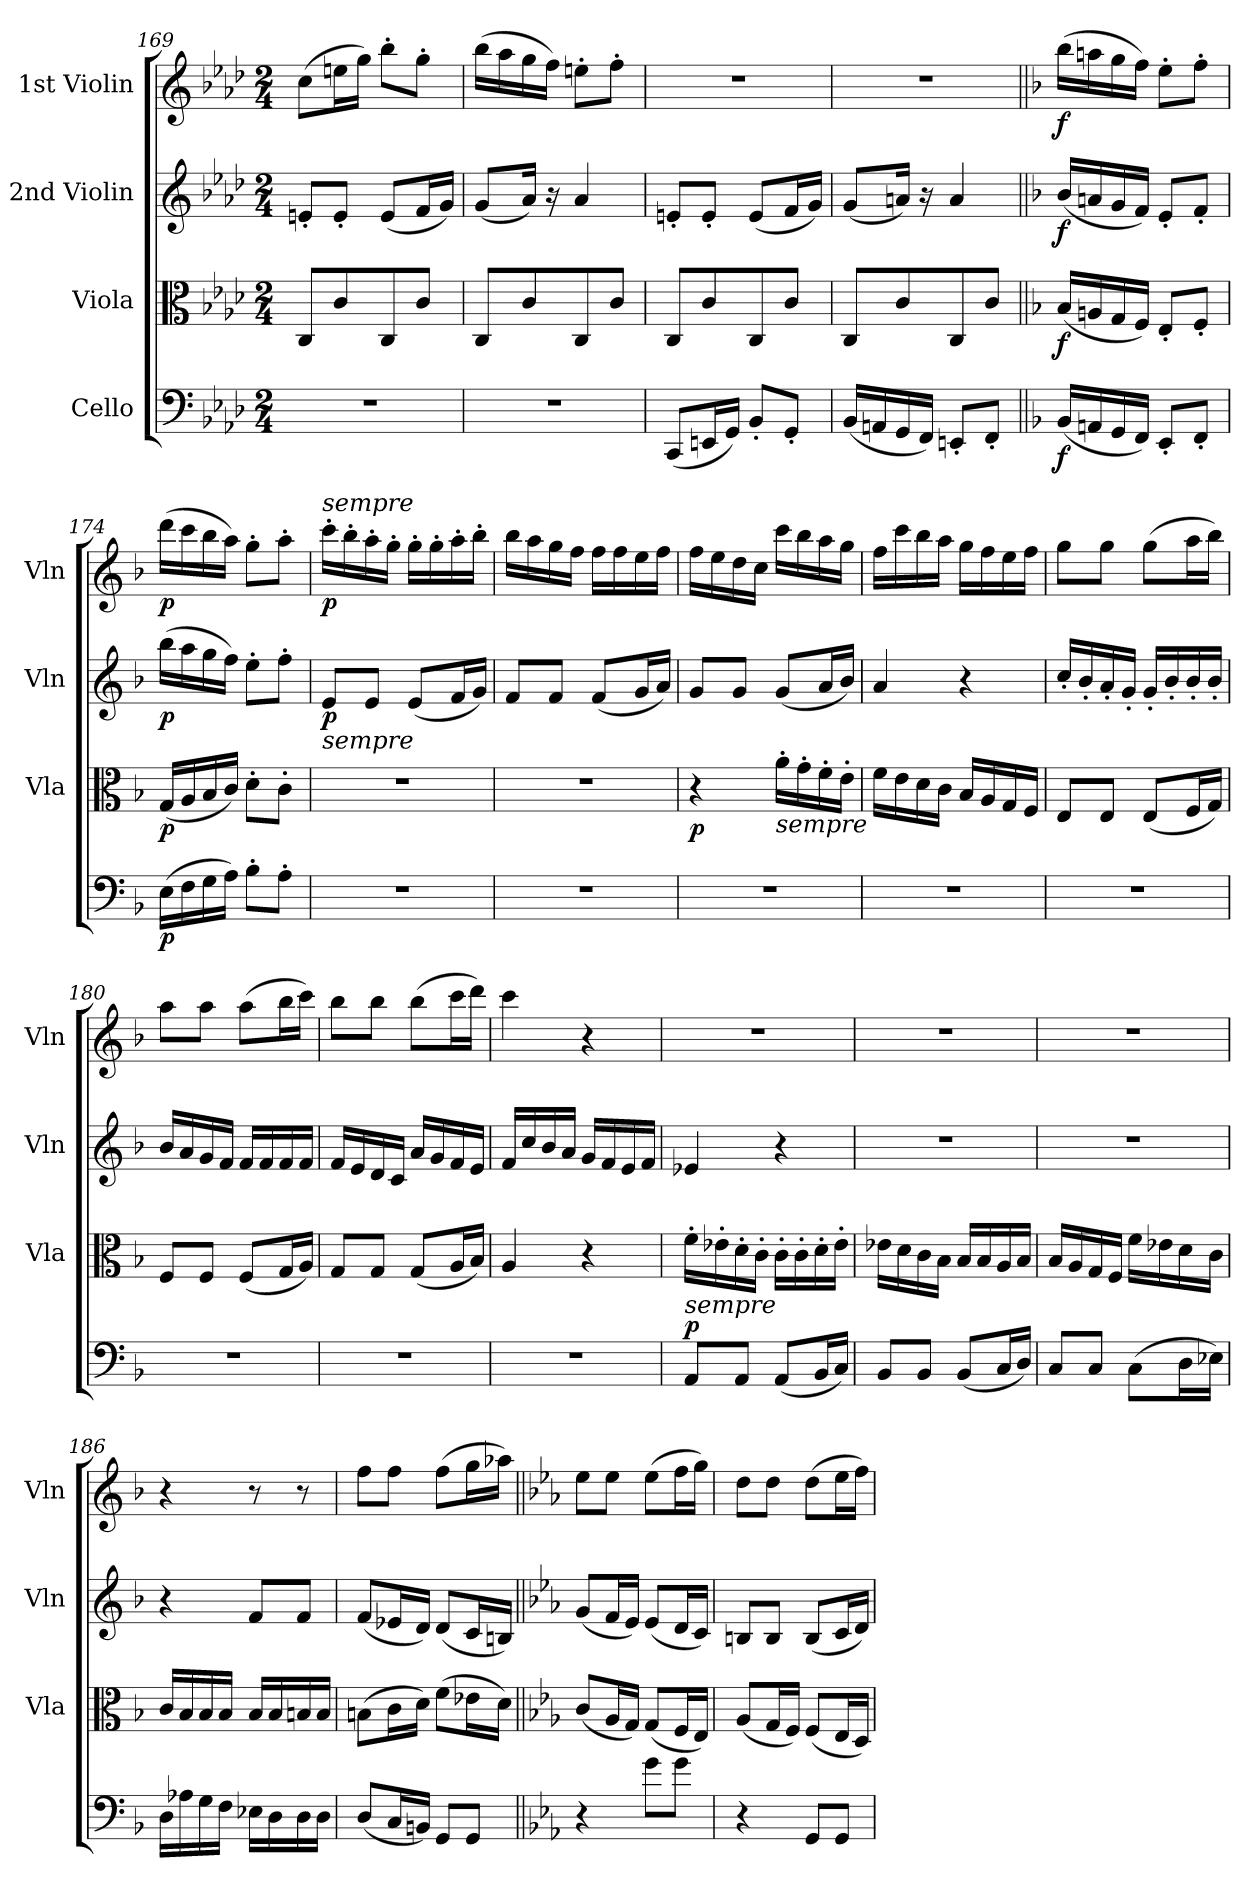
**kern	**dynam	**kern	**dynam	**kern	**dynam	**kern	**dynam
*part4	*part4	*part3	*part3	*part2	*part2	*part1	*part1
*staff4	*staff4	*staff3	*staff3	*staff2	*staff2	*staff1	*staff1
*I"Cello	*	*I"Viola	*	*I"2nd Violin	*	*I"1st Violin	*
*	*	*I'Vla	*	*I'Vln	*	*I'Vln	*
*clefF4	*	*clefC3	*	*clefG2	*	*clefG2	*
*k[b-e-a-d-]	*	*k[b-e-a-d-]	*	*k[b-e-a-d-]	*	*k[b-e-a-d-]	*
*A-:	*	*A-:	*	*A-:	*	*A-:	*
*M2/4	*	*M2/4	*	*M2/4	*	*M2/4	*
=169	=169	=169	=169	=169	=169	=169	=169
2r	.	8CL	.	8en'L	.	(8ccL	.
.	.	8c	.	8e'J	.	16eenL	.
.	.	.	.	.	.	16ggJJ)	.
.	.	8C	.	(8eL	.	8bb-'L	.
.	.	8cJ	.	16fL	.	8gg'J	.
.	.	.	.	16gJJ)	.	.	.
=170	=170	=170	=170	=170	=170	=170	=170
2r	.	8CL	.	(8gL	.	(16bb-LL	.
.	.	.	.	.	.	16aa-	.
.	.	8c	.	16a-Jk)	.	16gg	.
.	.	.	.	16r	.	16ffJJ)	.
.	.	8C	.	4a-	.	8een'L	.
.	.	8cJ	.	.	.	8ff'J	.
=171	=171	=171	=171	=171	=171	=171	=171
(8CCL	.	8CL	.	8en'L	.	2r	.
16EEnL	.	8c	.	8e'J	.	.	.
16GGJJ)	.	.	.	.	.	.	.
8BB-'L	.	8C	.	(8eL	.	.	.
8GG'J	.	8cJ	.	16fL	.	.	.
.	.	.	.	16gJJ)	.	.	.
=172	=172	=172	=172	=172	=172	=172	=172
(16BB-LL	.	8CL	.	(8gL	.	2r	.
16AAn	.	.	.	.	.	.	.
16GG	.	8c	.	16anJk)	.	.	.
16FFJJ)	.	.	.	16r	.	.	.
8EEn'L	.	8C	.	4a	.	.	.
8FF'J	.	8cJ	.	.	.	.	.
=173||	=173||	=173||	=173||	=173||	=173||	=173||	=173||
*k[b-]	*	*k[b-]	*	*k[b-]	*	*k[b-]	*
*F:	*	*F:	*	*F:	*	*F:	*
(16BB-LL	f	(16B-LL	f	(16b-LL	f	(16bb-LL	f
16AAn	.	16An	.	16an	.	16aan	.
16GG	.	16G	.	16g	.	16gg	.
16FFJJ)	.	16FJJ)	.	16fJJ)	.	16ffJJ)	.
8EE'L	.	8E'L	.	8e'L	.	8ee'L	.
8FF'J	.	8F'J	.	8f'J	.	8ff'J	.
=174	=174	=174	=174	=174	=174	=174	=174
(16ELL	p	(16GLL	p	(16bb-LL	p	(16dddLL	p
16F	.	16A	.	16aa	.	16ccc	.
16G	.	16B-	.	16gg	.	16bb-	.
16AJJ)	.	16cJJ)	.	16ffJJ)	.	16aaJJ)	.
8B-'L	.	8d'L	.	8ee'L	.	8gg'L	.
8A'J	.	8c'J	.	8ff'J	.	8aa'J	.
=175	=175	=175	=175	=175	=175	=175	=175
!	!	!	!	!	!	!LO:TX:a:i:t=sempre	!
!	!	!	!	!LO:TX:b:i:t=sempre	!	!	!
2r	.	2r	.	8eL	p	16ccc'LL	p
.	.	.	.	.	.	16bb-'	.
.	.	.	.	8eJ	.	16aa'	.
.	.	.	.	.	.	16gg'JJ	.
.	.	.	.	(8eL	.	16gg'LL	.
.	.	.	.	.	.	16gg'	.
.	.	.	.	16fL	.	16aa'	.
.	.	.	.	16gJJ)	.	16bb-'JJ	.
=176	=176	=176	=176	=176	=176	=176	=176
2r	.	2r	.	8fL	.	16bb-LL	.
.	.	.	.	.	.	16aa	.
.	.	.	.	8fJ	.	16gg	.
.	.	.	.	.	.	16ffJJ	.
.	.	.	.	(8fL	.	16ffLL	.
.	.	.	.	.	.	16ff	.
.	.	.	.	16gL	.	16ee	.
.	.	.	.	16aJJ)	.	16ffJJ	.
=177	=177	=177	=177	=177	=177	=177	=177
2r	.	4r	p	8gL	.	16ffLL	.
.	.	.	.	.	.	16ee	.
.	.	.	.	8gJ	.	16dd	.
.	.	.	.	.	.	16ccJJ	.
!	!	!LO:TX:b:i:t=sempre	!	!	!	!	!
.	.	16a'LL	.	(8gL	.	16cccLL	.
.	.	16g'	.	.	.	16bb-	.
.	.	16f'	.	16aL	.	16aa	.
.	.	16e'JJ	.	16b-JJ)	.	16ggJJ	.
=178	=178	=178	=178	=178	=178	=178	=178
2r	.	16fLL	.	4a	.	16ffLL	.
.	.	16e	.	.	.	16ccc	.
.	.	16d	.	.	.	16bb-	.
.	.	16cJJ	.	.	.	16aaJJ	.
.	.	16B-LL	.	4r	.	16ggLL	.
.	.	16A	.	.	.	16ff	.
.	.	16G	.	.	.	16ee	.
.	.	16FJJ	.	.	.	16ffJJ	.
=179	=179	=179	=179	=179	=179	=179	=179
2r	.	8EL	.	16cc'LL	.	8ggL	.
.	.	.	.	16b-'	.	.	.
.	.	8EJ	.	16a'	.	8ggJ	.
.	.	.	.	16g'JJ	.	.	.
.	.	(8EL	.	16g'LL	.	(8ggL	.
.	.	.	.	16b-'	.	.	.
.	.	16FL	.	16b-'	.	16aaL	.
.	.	16GJJ)	.	16b-'JJ	.	16bb-JJ)	.
=180	=180	=180	=180	=180	=180	=180	=180
2r	.	8FL	.	16b-LL	.	8aaL	.
.	.	.	.	16a	.	.	.
.	.	8FJ	.	16g	.	8aaJ	.
.	.	.	.	16fJJ	.	.	.
.	.	(8FL	.	16fLL	.	(8aaL	.
.	.	.	.	16f	.	.	.
.	.	16GL	.	16f	.	16bb-L	.
.	.	16AJJ)	.	16fJJ	.	16cccJJ)	.
=181	=181	=181	=181	=181	=181	=181	=181
2r	.	8GL	.	16fLL	.	8bb-L	.
.	.	.	.	16e	.	.	.
.	.	8GJ	.	16d	.	8bb-J	.
.	.	.	.	16cJJ	.	.	.
.	.	(8GL	.	16aLL	.	(8bb-L	.
.	.	.	.	16g	.	.	.
.	.	16AL	.	16f	.	16cccL	.
.	.	16B-JJ)	.	16eJJ	.	16dddJJ)	.
=182	=182	=182	=182	=182	=182	=182	=182
2r	.	4A	.	16fLL	.	4ccc	.
.	.	.	.	16cc	.	.	.
.	.	.	.	16b-	.	.	.
.	.	.	.	16aJJ	.	.	.
.	.	4r	.	16gLL	.	4r	.
.	.	.	.	16f	.	.	.
.	.	.	.	16e	.	.	.
.	.	.	.	16fJJ	.	.	.
=183	=183	=183	=183	=183	=183	=183	=183
!LO:TX:a:i:t=sempre	!	!	!	!	!	!	!
!	!LO:DY:a	!	!	!	!	!	!
8AAL	p	16f'LL	.	4e-X	.	2r	.
.	.	16e-X'	.	.	.	.	.
8AAJ	.	16d'	.	.	.	.	.
.	.	16c'JJ	.	.	.	.	.
(8AAL	.	16c'LL	.	4r	.	.	.
.	.	16c'	.	.	.	.	.
16BB-L	.	16d'	.	.	.	.	.
16CJJ)	.	16e-'JJ	.	.	.	.	.
=184	=184	=184	=184	=184	=184	=184	=184
8BB-L	.	16e-XLL	.	2r	.	2r	.
.	.	16d	.	.	.	.	.
8BB-J	.	16c	.	.	.	.	.
.	.	16B-JJ	.	.	.	.	.
(8BB-L	.	16B-LL	.	.	.	.	.
.	.	16B-	.	.	.	.	.
16CL	.	16A	.	.	.	.	.
16DJJ)	.	16B-JJ	.	.	.	.	.
=185	=185	=185	=185	=185	=185	=185	=185
8CL	.	16B-LL	.	2r	.	2r	.
.	.	16A	.	.	.	.	.
8CJ	.	16G	.	.	.	.	.
.	.	16FJJ	.	.	.	.	.
(8CL	.	16fLL	.	.	.	.	.
.	.	16e-X	.	.	.	.	.
16DL	.	16d	.	.	.	.	.
16E-XJJ)	.	16cJJ	.	.	.	.	.
=186	=186	=186	=186	=186	=186	=186	=186
16DLL	.	16cLL	.	4r	.	4r	.
16A-X	.	16B-	.	.	.	.	.
16G	.	16B-	.	.	.	.	.
16FJJ	.	16B-JJ	.	.	.	.	.
16E-XLL	.	16B-LL	.	8fL	.	8r	.
16D	.	16B-	.	.	.	.	.
16D	.	16Bn	.	8fJ	.	8r	.
16DJJ	.	16BJJ	.	.	.	.	.
=187	=187	=187	=187	=187	=187	=187	=187
(8DL	.	(8BnL	.	(8fL	.	8ffL	.
16CL	.	16cL	.	16e-XL	.	8ffJ	.
16BBnJJ)	.	16dJJ)	.	16dJJ)	.	.	.
8GGL	.	(8fL	.	(8dL	.	(8ffL	.
8GGJ	.	16e-XL	.	16cL	.	16ggL	.
.	.	16dJJ)	.	16BnJJ)	.	16aa-XJJ)	.
=188||	=188||	=188||	=188||	=188||	=188||	=188||	=188||
*k[b-e-a-]	*	*k[b-e-a-]	*	*k[b-e-a-]	*	*k[b-e-a-]	*
*E-:	*	*E-:	*	*E-:	*	*E-:	*
4r	.	(8cL	.	(8gL	.	8ee-L	.
.	.	16A-L	.	16fL	.	8ee-J	.
.	.	16GJJ)	.	16e-JJ)	.	.	.
8gL	.	(8GL	.	(8e-L	.	(8ee-L	.
8gJ	.	16FL	.	16dL	.	16ffL	.
.	.	16E-JJ)	.	16cJJ)	.	16ggJJ)	.
=189	=189	=189	=189	=189	=189	=189	=189
4r	.	(8A-L	.	8BnL	.	8ddL	.
.	.	16GL	.	8BJ	.	8ddJ	.
.	.	16FJJ)	.	.	.	.	.
8GGL	.	(8FL	.	(8BL	.	(8ddL	.
8GGJ	.	16E-L	.	16cL	.	16ee-L	.
.	.	16DJJ)	.	16dJJ)	.	16ffJJ)	.
=	=	=	=	=	=	=	=
*-	*-	*-	*-	*-	*-	*-	*-
